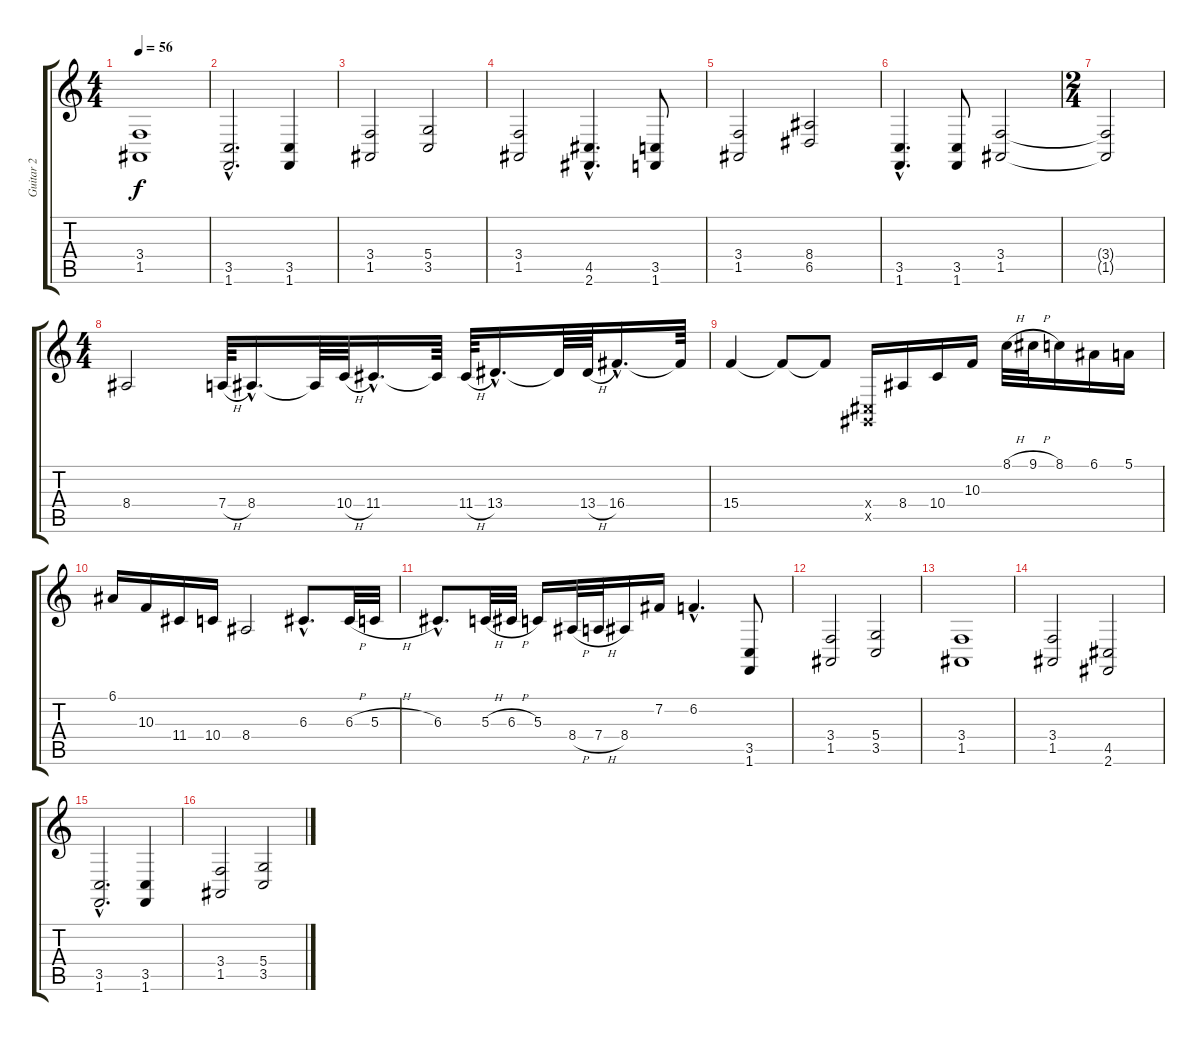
\track ("Guitar 2" "Guitar 2") {instrument lead5charang}
\staff {score tabs}
\tuning (E4 B3 G3 D3 A2 E2) {hide}
\ts (4 4)
\tempo 56
\clef g2
\ks c
(3.4 1.5).1{dy f} |
(3.5{hac} 1.6{hac}).2{d} (3.5 1.6).4 |
(3.4 1.5).2 (5.4 3.5).2 |
(3.4 1.5).2 (4.5{hac} 2.6{hac}).4{d} (3.5 1.6).8 |
(3.4 1.5).2 (8.4 6.5).2 |
(3.5{hac} 1.6{hac}).4{d} (3.5 1.6).8 (3.4 1.5).2 |
\ts (2 4)
(3.4{t} 1.5{t}).2 |
\ts (4 4)
8.4.2 7.4{h}.64 8.4{hac}.16{d} 8.4{t}.64 10.4{h}.64 11.4{hac}.16{d} 11.4{t}.64 11.4{h}.64 13.4{hac}.16{d} 13.4{t}.64 13.4{h}.64 16.4{hac}.16{d} 16.4{t}.64 |
15.4.4 15.4{t}.8 15.4{t}.8 (-1.4{x} -1.5{x}).16 8.4.16 10.4.16 10.3.16 8.1{h}.32 9.1{h}.32 8.1.16 6.1.16 5.1.16 |
6.1.16 10.3.16 11.4.16 10.4.16 8.4.2 6.3{hac}.8{d} 6.3{h}.32 5.3{h}.32 |
6.3{hac}.8{d} 5.3{h}.32 6.3{h}.32 5.3.16 8.4{h}.32 7.4{h}.32 8.4.16 7.2.16 6.2{hac}.4{d} (3.5 1.6).8 |
(3.4 1.5).2 (5.4 3.5).2 |
(3.4 1.5).1 |
(3.4 1.5).2 (4.5 2.6).2 |
(3.5{hac} 1.6{hac}).2{d} (3.5 1.6).4 |
(3.4 1.5).2 (5.4 3.5).2
